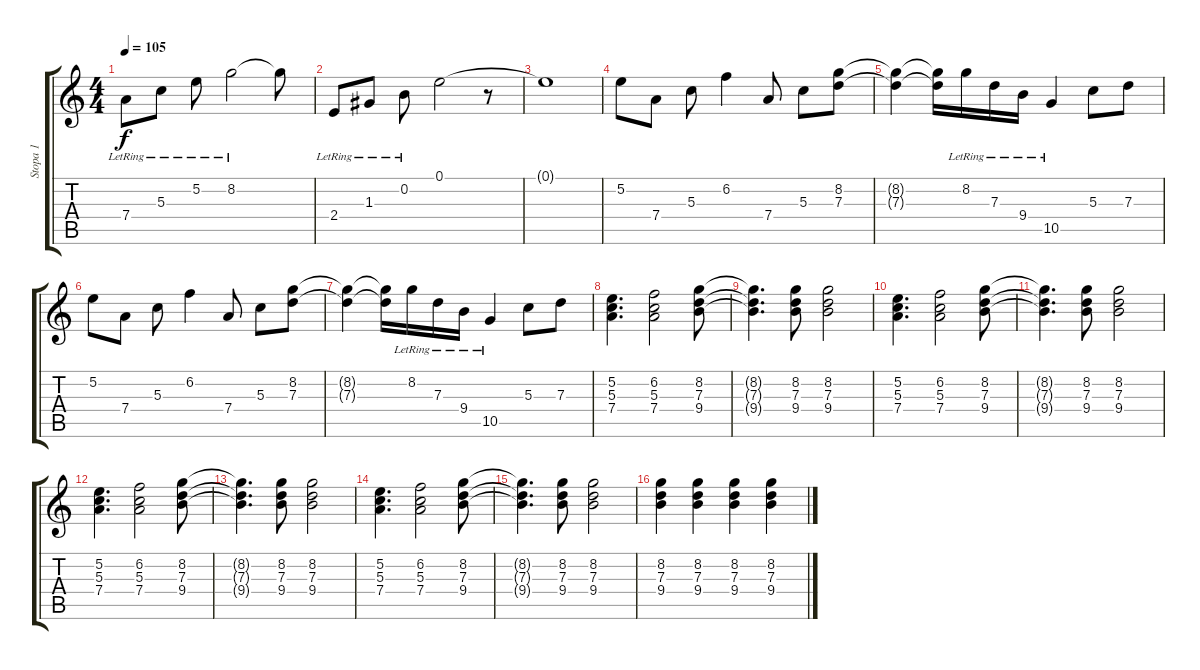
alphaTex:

\track ("Stopa 1" "Stopa 1") {instrument acousticguitarnylon}
\staff {score tabs}
\tuning (E4 B3 G3 D3 A2 E2) {hide}
\ts (4 4)
\tempo 105
\clef g2
\ks c
7.4{lr}.8{dy f} 5.3{lr}.8 5.2{lr}.8 8.2{lr}.2 8.2{t}.8 |
2.4{lr}.8 1.3{lr}.8 0.2{lr}.8 0.1.2 r.8 |
0.1{t}.1 |
5.2.8 7.4.8 5.3.8 6.2.4 7.4.8 5.3.8 (8.2 7.3).8 |
(8.2{t} 7.3{t}).4 (8.2{t} 7.3{t}).16 8.2{lr}.16 7.3{lr}.16 9.4{lr}.16 10.5{lr}.4 5.3.8 7.3.8 |
5.2.8 7.4.8 5.3.8 6.2.4 7.4.8 5.3.8 (8.2 7.3).8 |
(8.2{t} 7.3{t}).4 (8.2{t} 7.3{t}).16 8.2{lr}.16 7.3{lr}.16 9.4{lr}.16 10.5{lr}.4 5.3.8 7.3.8 |
(5.2 5.3 7.4).4{d} (6.2 5.3 7.4).2 (8.2 7.3 9.4).8 |
(8.2{t} 7.3{t} 9.4{t}).4{d} (8.2 7.3 9.4).8 (8.2 7.3 9.4).2 |
(5.2 5.3 7.4).4{d} (6.2 5.3 7.4).2 (8.2 7.3 9.4).8 |
(8.2{t} 7.3{t} 9.4{t}).4{d} (8.2 7.3 9.4).8 (8.2 7.3 9.4).2 |
(5.2 5.3 7.4).4{d} (6.2 5.3 7.4).2 (8.2 7.3 9.4).8 |
(8.2{t} 7.3{t} 9.4{t}).4{d} (8.2 7.3 9.4).8 (8.2 7.3 9.4).2 |
(5.2 5.3 7.4).4{d} (6.2 5.3 7.4).2 (8.2 7.3 9.4).8 |
(8.2{t} 7.3{t} 9.4{t}).4{d} (8.2 7.3 9.4).8 (8.2 7.3 9.4).2 |
(8.2 7.3 9.4).4 (8.2 7.3 9.4).4 (8.2 7.3 9.4).4 (8.2 7.3 9.4).4
